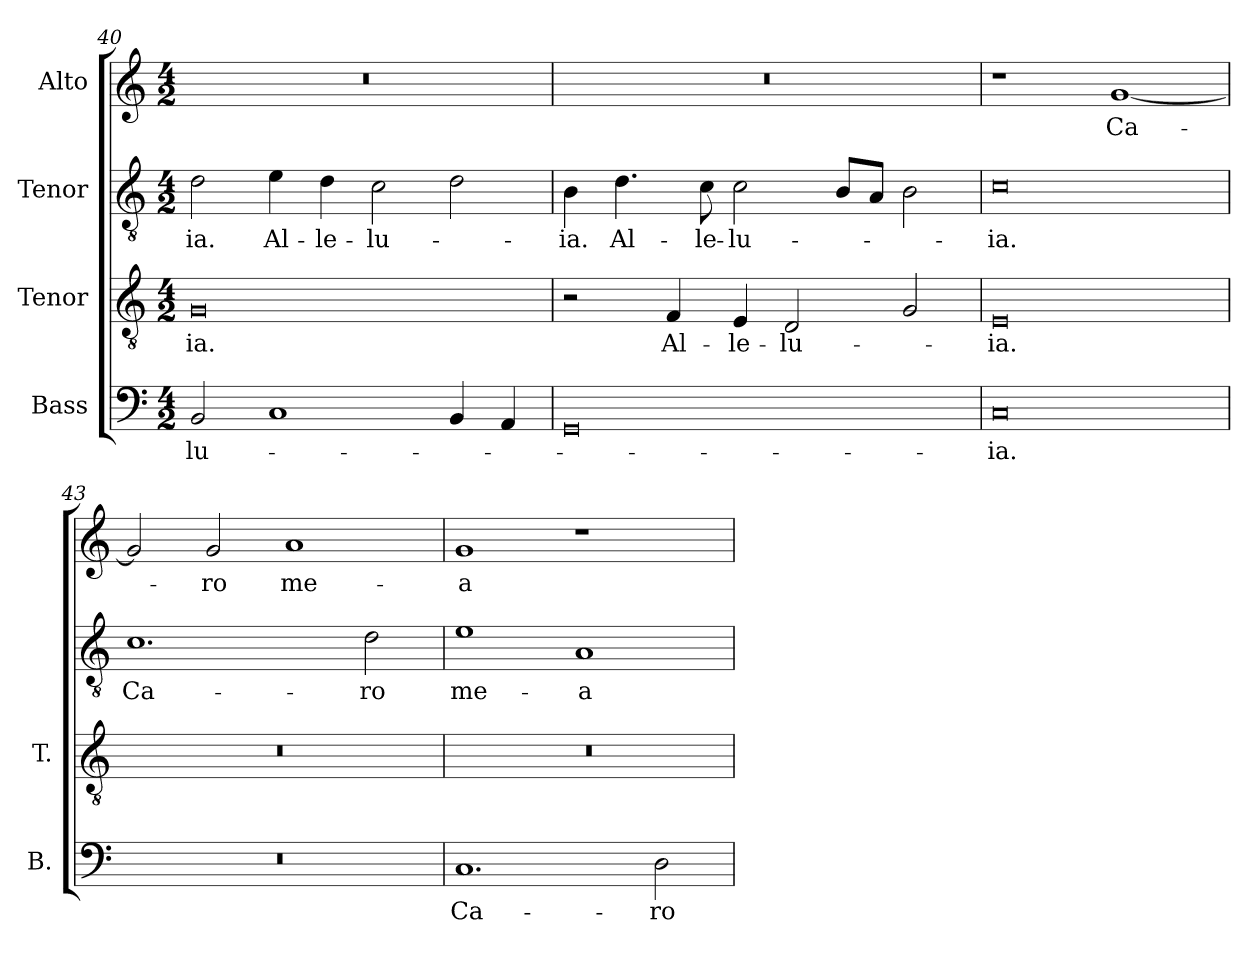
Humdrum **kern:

**kern	**text	**kern	**text	**kern	**text	**kern	**text
*part4	*part4	*part3	*part3	*part2	*part2	*part1	*part1
*staff4	*staff4	*staff3	*staff3	*staff2	*staff2	*staff1	*staff1
*I"Bass	*	*I"Tenor	*	*I"Tenor	*	*I"Alto	*
*I'B.	*	*I'T.	*	*	*	*	*
!!LO:PB:g=z
*clefF4	*	*clefGv2	*	*clefGv2	*	*clefG2	*
*	*	*ITrd7c12	*	*	*	*	*
*k[]	*	*k[]	*	*k[]	*	*k[]	*
*C:	*	*C:	*	*C:	*	*C:	*
*M4/2	*	*M4/2	*	*M4/2	*	*M4/2	*
=40	=40	=40	=40	=40	=40	=40	=40
!	!LO:LY:b:color=#000000	!	!	!	!	!	!
!	!	!	!LO:LY:b:color=#000000	!	!	!	!
!	!	!	!	!	!LO:LY:b:color=#000000	!LO:N:vis=1	!
2BBi/	-lu-	0GGi	-ia.	2di\	-ia.	0r	.
!	!	!	!	!	!LO:LY:b:color=#000000	!	!
1Ci	.	.	.	4ei\	Al-	.	.
!	!	!	!	!	!LO:LY:b:color=#000000	!	!
.	.	.	.	4di\	-le-	.	.
!	!	!	!	!	!LO:LY:b:color=#000000	!	!
.	.	.	.	2ci\	-lu-	.	.
4BBi/	.	.	.	2di\	.	.	.
4AAi/	.	.	.	.	.	.	.
=41	=41	=41	=41	=41	=41	=41	=41
!	!	!	!	!	!LO:LY:b:color=#000000	!LO:N:vis=1	!
0GGi	.	2r	.	4Bi\	-ia.	0r	.
!	!	!	!	!	!LO:LY:b:color=#000000	!	!
.	.	.	.	4.di\	Al-	.	.
!	!	!	!LO:LY:b:color=#000000	!	!	!	!
.	.	4FFi/	Al-	.	.	.	.
!	!	!	!	!	!LO:LY:b:color=#000000	!	!
.	.	.	.	8ci\	-le-	.	.
!	!	!	!LO:LY:b:color=#000000	!	!	!	!
!	!	!	!	!	!LO:LY:b:color=#000000	!	!
.	.	4EEi/	-le-	2ci\	-lu-	.	.
!	!	!	!LO:LY:b:color=#000000	!	!	!	!
.	.	2DDi/	-lu-	.	.	.	.
.	.	.	.	8Bi/L	.	.	.
.	.	.	.	8Ai/J	.	.	.
.	.	2GGi/	.	2Bi\	.	.	.
=42	=42	=42	=42	=42	=42	=42	=42
!	!LO:LY:b:color=#000000	!	!	!	!	!	!
!	!	!	!LO:LY:b:color=#000000	!	!	!	!
!	!	!	!	!	!LO:LY:b:color=#000000	!	!
0Ci	-ia.	0EEi	-ia.	0ci	-ia.	1r	.
!	!	!	!	!	!	!	!LO:LY:b:color=#000000
.	.	.	.	.	.	[1gi	Ca-
=43	=43	=43	=43	=43	=43	=43	=43
!LO:N:vis=1	!	!LO:N:vis=1	!	!	!	!	!
!	!	!	!	!	!LO:LY:b:color=#000000	!	!
0r	.	0r	.	1.ci	Ca-	2gi/]	.
!	!	!	!	!	!	!	!LO:LY:b:color=#000000
.	.	.	.	.	.	2gi/	-ro
!	!	!	!	!	!	!	!LO:LY:b:color=#000000
.	.	.	.	.	.	1ai	me-
!	!	!	!	!	!LO:LY:b:color=#000000	!	!
.	.	.	.	2di\	-ro	.	.
=44	=44	=44	=44	=44	=44	=44	=44
!	!LO:LY:b:color=#000000	!LO:N:vis=1	!	!	!	!	!
!	!	!	!	!	!LO:LY:b:color=#000000	!	!
!	!	!	!	!	!	!	!LO:LY:b:color=#000000
1.Ci	Ca-	0r	.	1ei	me-	1gi	-a
!	!	!	!	!	!LO:LY:b:color=#000000	!	!
.	.	.	.	1Ai	-a	1r	.
!	!LO:LY:b:color=#000000	!	!	!	!	!	!
2Di\	-ro	.	.	.	.	.	.
=	=	=	=	=	=	=	=
*-	*-	*-	*-	*-	*-	*-	*-
